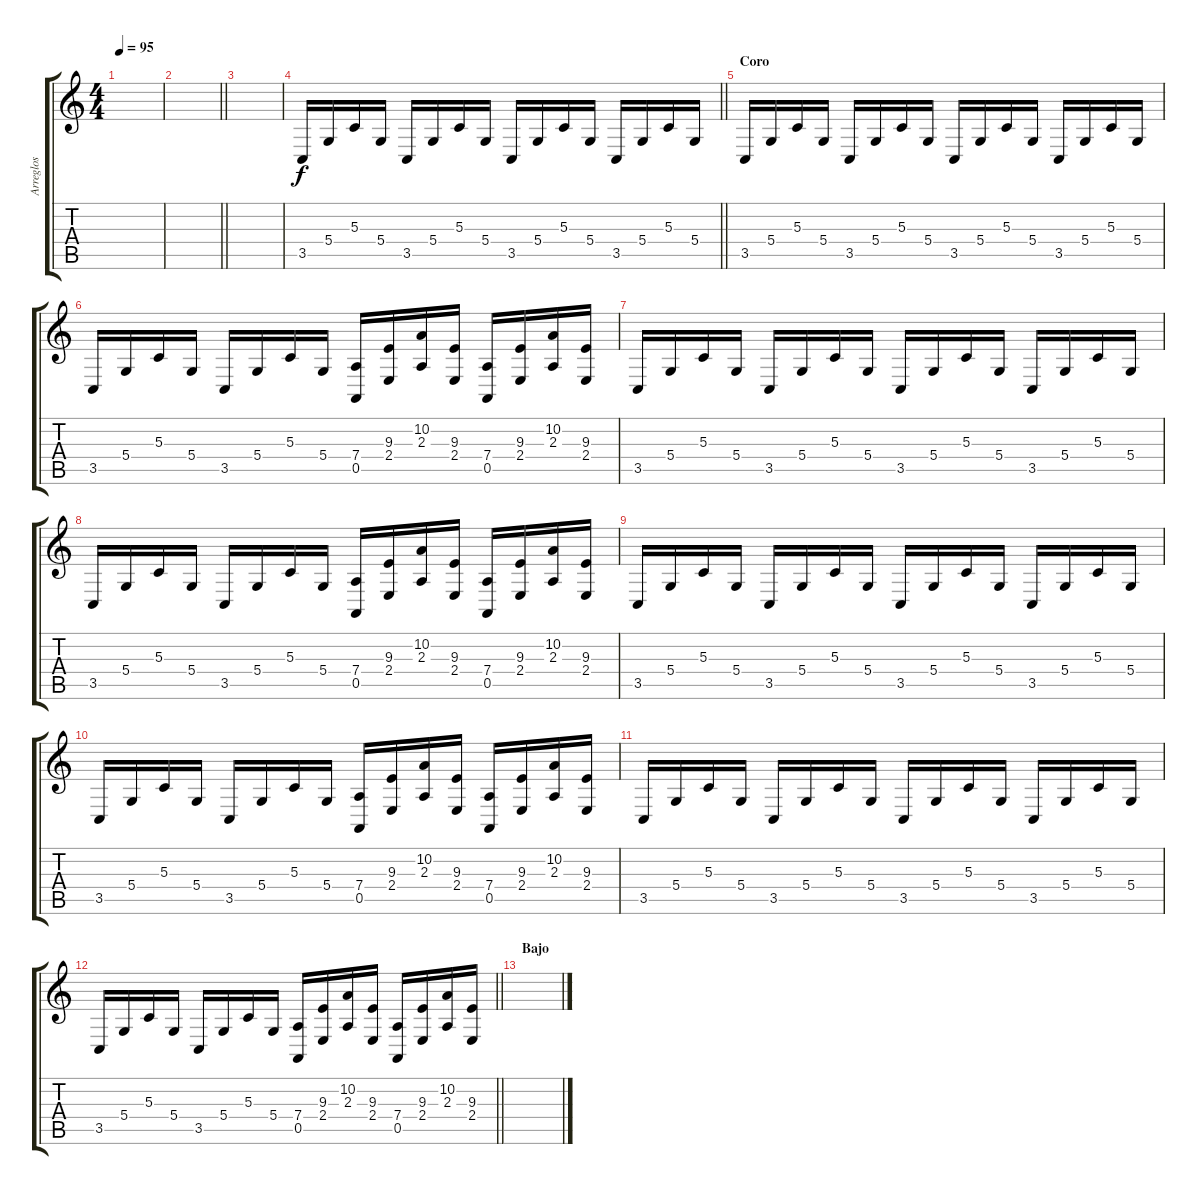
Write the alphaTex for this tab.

\track ("Arreglos" "Arreglos") {instrument pad1newage}
\staff {score tabs}
\tuning (E4 B3 G3 D3 A2 E2) {hide}
\ts (4 4)
\tempo 95
\clef g2
\ks c
|
\barLineRight lightlight
|
|
\barLineRight lightlight
3.5.16 5.4.16 5.3.16 5.4.16 3.5.16 5.4.16 5.3.16 5.4.16 3.5.16 5.4.16 5.3.16 5.4.16 3.5.16 5.4.16 5.3.16 5.4.16 |
\section ("" "Coro")
3.5.16 5.4.16 5.3.16 5.4.16 3.5.16 5.4.16 5.3.16 5.4.16 3.5.16 5.4.16 5.3.16 5.4.16 3.5.16 5.4.16 5.3.16 5.4.16 |
3.5.16 5.4.16 5.3.16 5.4.16 3.5.16 5.4.16 5.3.16 5.4.16 (7.4 0.5).16 (9.3 2.4).16 (10.2 2.3).16 (9.3 2.4).16 (7.4 0.5).16 (9.3 2.4).16 (10.2 2.3).16 (9.3 2.4).16 |
3.5.16 5.4.16 5.3.16 5.4.16 3.5.16 5.4.16 5.3.16 5.4.16 3.5.16 5.4.16 5.3.16 5.4.16 3.5.16 5.4.16 5.3.16 5.4.16 |
3.5.16 5.4.16 5.3.16 5.4.16 3.5.16 5.4.16 5.3.16 5.4.16 (7.4 0.5).16 (9.3 2.4).16 (10.2 2.3).16 (9.3 2.4).16 (7.4 0.5).16 (9.3 2.4).16 (10.2 2.3).16 (9.3 2.4).16 |
3.5.16 5.4.16 5.3.16 5.4.16 3.5.16 5.4.16 5.3.16 5.4.16 3.5.16 5.4.16 5.3.16 5.4.16 3.5.16 5.4.16 5.3.16 5.4.16 |
3.5.16 5.4.16 5.3.16 5.4.16 3.5.16 5.4.16 5.3.16 5.4.16 (7.4 0.5).16 (9.3 2.4).16 (10.2 2.3).16 (9.3 2.4).16 (7.4 0.5).16 (9.3 2.4).16 (10.2 2.3).16 (9.3 2.4).16 |
3.5.16 5.4.16 5.3.16 5.4.16 3.5.16 5.4.16 5.3.16 5.4.16 3.5.16 5.4.16 5.3.16 5.4.16 3.5.16 5.4.16 5.3.16 5.4.16 |
\barLineRight lightlight
3.5.16 5.4.16 5.3.16 5.4.16 3.5.16 5.4.16 5.3.16 5.4.16 (7.4 0.5).16 (9.3 2.4).16 (10.2 2.3).16 (9.3 2.4).16 (7.4 0.5).16 (9.3 2.4).16 (10.2 2.3).16 (9.3 2.4).16 |
\section ("" "Bajo")
